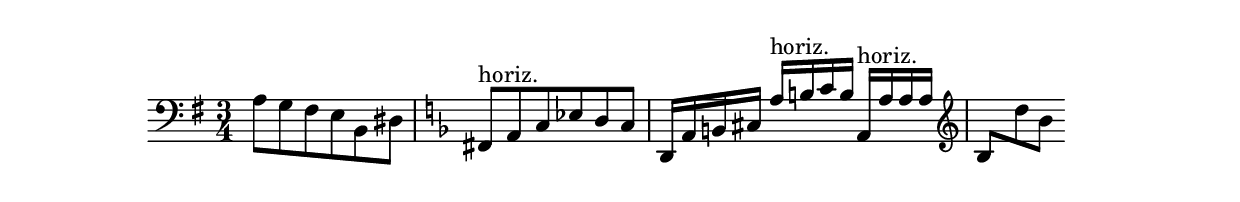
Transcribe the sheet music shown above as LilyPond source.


\version "1.9.4"
\header{

texidoc = "Concave beams should be horizontal. Informally spoken,
  concave refers to the shape of the notes that are opposite a
  beam. If an up-beam has high notes on its center stems, then we call
  it concave.  This example shows borderline cases. Only the beams
  that are marked `horiz' should be printed horizontally.  " }


%{
 However, what exactly
it is that makes a beam concave is still unclear.

Beams 1 and 3 should be sloped, 2 and 4 should be horizontal.  Two
sane attempts of calculating concaveness of a beam fail to distinguish
beams this way."
%}


\score{
  \notes\relative c'{

%% This case seems easy: second beam should be horizontal.
    
    %% SCS-I Menuet I, m15
    %% sloped
    %% slope = -0.5ss
    %% concaveness: 0.06
    \clef bass
    \time 3/4
    \key g\major
    a8 g fis e b dis
    
    %% SCS-I Menuet II, m20
    %% horizontal
    %% slope = 0
    %% concaveness: 0.09
    \key f\major
    fis,^"horiz." a c es d c

%%% Sarabande: the first beam, obviously more concave, is not horizontal,
%%% but is matched with the next beam in the piece: context.
    
    %% Sarabande: m24
    %% sloped
    %% concaveness: 0.00
    \stemUp
     d,16[ a' b cis]

    %% Sarabande: m25
    %% horizontal
    %% concaveness:a: 0.12
     a'16[^"horiz." b c b]
    
% Hmm.  Concaveness of both: 1.75
%     %% SCS-VI Prelude, m81
%     %% slope = 0.0
%     \stemBoth
%     \key d\major
%      e,8[ cis a']
    
%     %% SCS-VI Prelude, m82
%     %% slope = 0.1ss (possibly b.o. context?)
%      g,[ e' cis]

    
%%% Han-Wen: this should be concave
     a,16[^"horiz." a' a a]

    \clef treble

%%%% This should not be concave (hwn)
    \stemUp bes8[  \stemDown d'8 bes8]  
  }
  \paper{
    raggedright = ##t
  }
}

%% Local variables:
%% LilyPond-indent-level:2
%% End:
